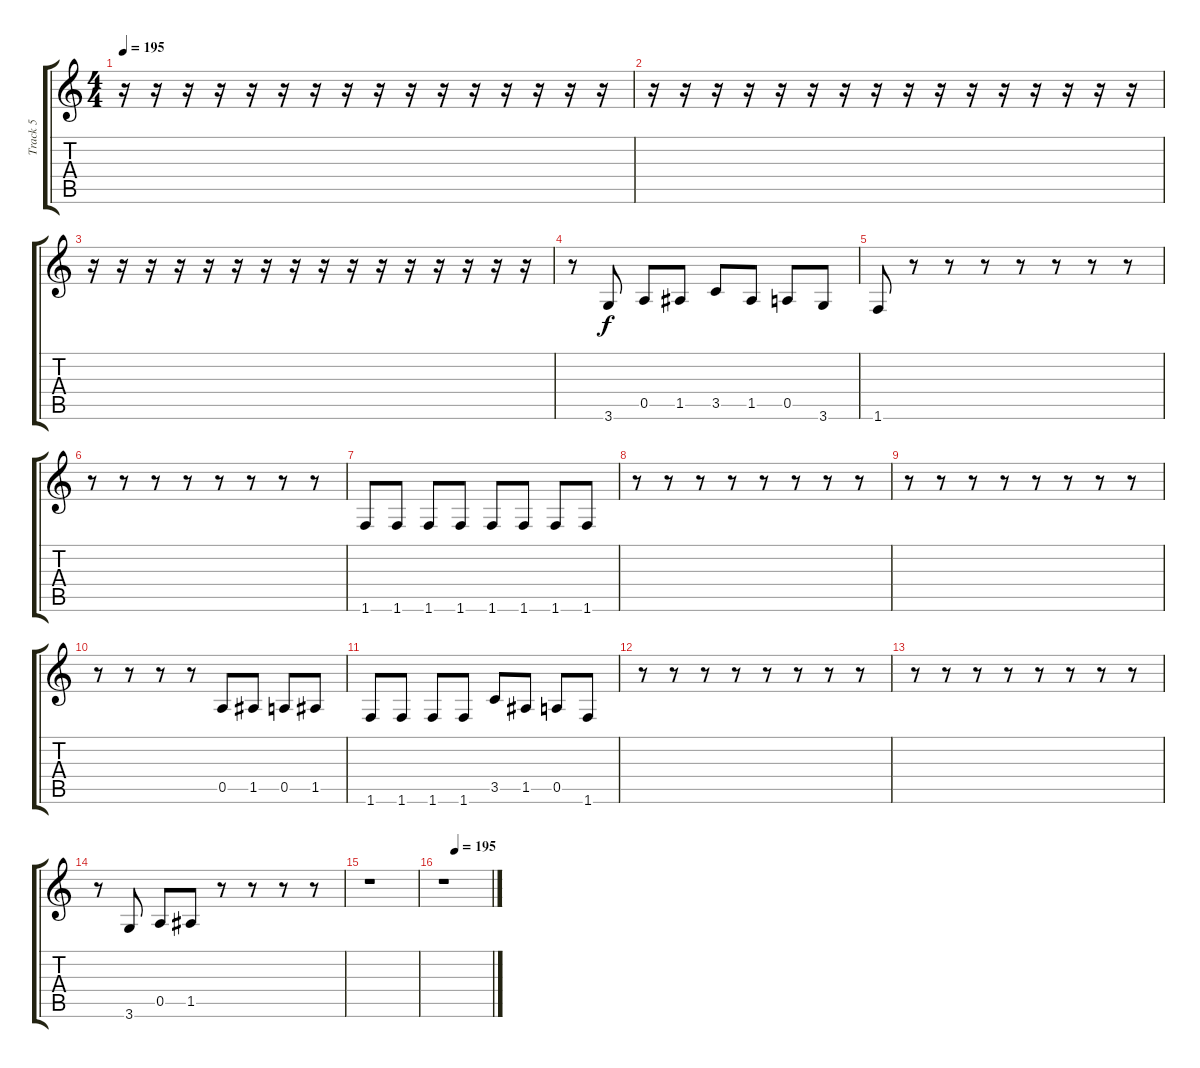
\track ("Track 5" "Track 5") {instrument electricbasspick}
\staff {score tabs}
\tuning (E4 B3 G3 D3 A2 E2) {hide}
\ts (4 4)
\tempo 195
\clef g2
\ks c
r.16{dy f} r.16 r.16 r.16 r.16 r.16 r.16 r.16 r.16 r.16 r.16 r.16 r.16 r.16 r.16 r.16 |
r.16 r.16 r.16 r.16 r.16 r.16 r.16 r.16 r.16 r.16 r.16 r.16 r.16 r.16 r.16 r.16 |
r.16 r.16 r.16 r.16 r.16 r.16 r.16 r.16 r.16 r.16 r.16 r.16 r.16 r.16 r.16 r.16 |
r.8 3.6.8 0.5.8 1.5.8 3.5.8 1.5.8 0.5.8 3.6.8 |
1.6.8 r.8 r.8 r.8 r.8 r.8 r.8 r.8 |
r.8 r.8 r.8 r.8 r.8 r.8 r.8 r.8 |
1.6.8 1.6.8 1.6.8 1.6.8 1.6.8 1.6.8 1.6.8 1.6.8 |
r.8 r.8 r.8 r.8 r.8 r.8 r.8 r.8 |
r.8 r.8 r.8 r.8 r.8 r.8 r.8 r.8 |
r.8 r.8 r.8 r.8 0.5.8 1.5.8 0.5.8 1.5.8 |
1.6.8 1.6.8 1.6.8 1.6.8 3.5.8 1.5.8 0.5.8 1.6.8 |
r.8 r.8 r.8 r.8 r.8 r.8 r.8 r.8 |
r.8 r.8 r.8 r.8 r.8 r.8 r.8 r.8 |
r.8 3.6.8 0.5.8 1.5.8 r.8 r.8 r.8 r.8 |
r.1 |
\tempo (195 0.25)
r.1
